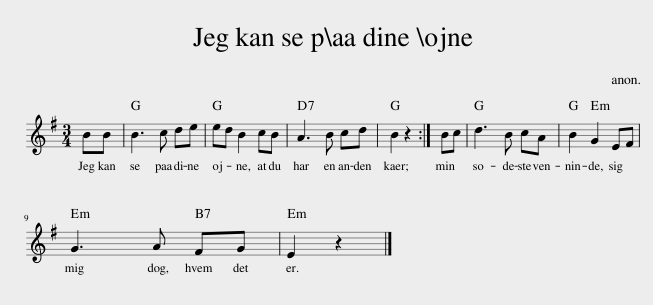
X:1
L:1/8
M:3/4
I:linebreak $
K:Emin
V:1 treble
V:1
 BB | B3 c de | ed B2 cB | A3 B cd | B2 z2 :| %5
 Bc | d3 B cA | B2 G2 EF |$ G3 A FG | E2 z2 |] %10
